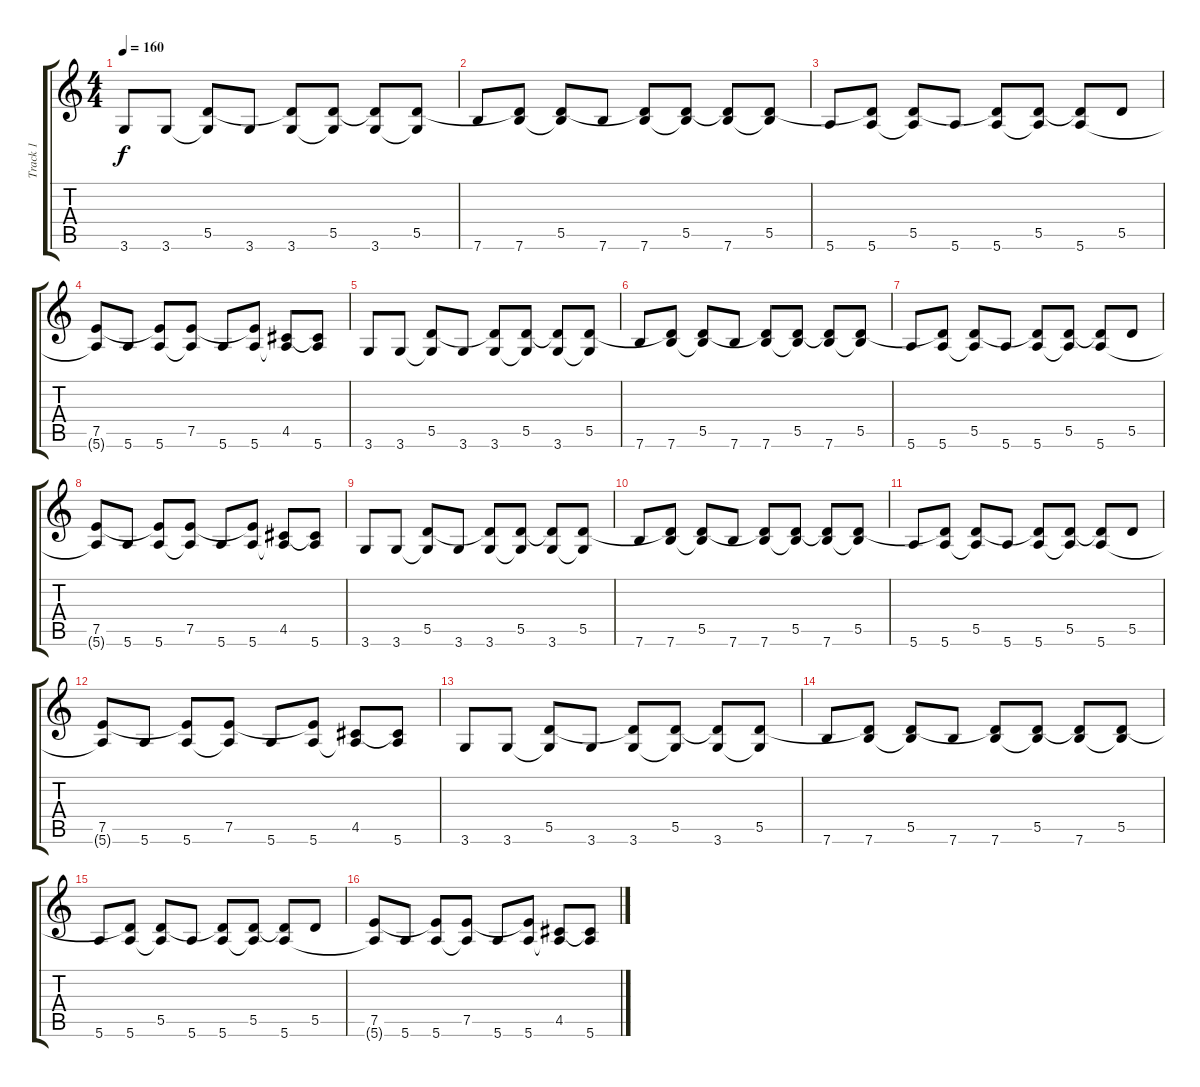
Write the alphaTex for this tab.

\track ("Track 1" "Track 1") {instrument electricguitarclean}
\staff {score tabs}
\tuning (E4 B3 G3 D3 A2 E2) {hide}
\ts (4 4)
\tempo 160
\clef g2
\ks c
3.6.8{dy f} 3.6.8 (5.5 3.6{t}).8 3.6.8 (5.5{t} 3.6).8 (5.5 3.6{t}).8 (5.5{t} 3.6).8 (5.5 3.6{t}).8 |
7.6.8 (5.5{t} 7.6).8 (5.5 7.6{t}).8 7.6.8 (5.5{t} 7.6).8 (5.5 7.6{t}).8 (5.5{t} 7.6).8 (5.5 7.6{t}).8 |
5.6.8 (5.5{t} 5.6).8 (5.5 5.6{t}).8 5.6.8 (5.5{t} 5.6).8 (5.5 5.6{t}).8 (5.5{t} 5.6).8 5.5.8 |
(7.5 5.6{t}).8 5.6.8 (7.5{t} 5.6).8 (7.5 5.6{t}).8 5.6.8 (7.5{t} 5.6).8 (4.5 5.6{t}).8 (4.5{t} 5.6).8 |
3.6.8 3.6.8 (5.5 3.6{t}).8 3.6.8 (5.5{t} 3.6).8 (5.5 3.6{t}).8 (5.5{t} 3.6).8 (5.5 3.6{t}).8 |
7.6.8 (5.5{t} 7.6).8 (5.5 7.6{t}).8 7.6.8 (5.5{t} 7.6).8 (5.5 7.6{t}).8 (5.5{t} 7.6).8 (5.5 7.6{t}).8 |
5.6.8 (5.5{t} 5.6).8 (5.5 5.6{t}).8 5.6.8 (5.5{t} 5.6).8 (5.5 5.6{t}).8 (5.5{t} 5.6).8 5.5.8 |
(7.5 5.6{t}).8 5.6.8 (7.5{t} 5.6).8 (7.5 5.6{t}).8 5.6.8 (7.5{t} 5.6).8 (4.5 5.6{t}).8 (4.5{t} 5.6).8 |
3.6.8 3.6.8 (5.5 3.6{t}).8 3.6.8 (5.5{t} 3.6).8 (5.5 3.6{t}).8 (5.5{t} 3.6).8 (5.5 3.6{t}).8 |
7.6.8 (5.5{t} 7.6).8 (5.5 7.6{t}).8 7.6.8 (5.5{t} 7.6).8 (5.5 7.6{t}).8 (5.5{t} 7.6).8 (5.5 7.6{t}).8 |
5.6.8 (5.5{t} 5.6).8 (5.5 5.6{t}).8 5.6.8 (5.5{t} 5.6).8 (5.5 5.6{t}).8 (5.5{t} 5.6).8 5.5.8 |
(7.5 5.6{t}).8 5.6.8 (7.5{t} 5.6).8 (7.5 5.6{t}).8 5.6.8 (7.5{t} 5.6).8 (4.5 5.6{t}).8 (4.5{t} 5.6).8 |
3.6.8 3.6.8 (5.5 3.6{t}).8 3.6.8 (5.5{t} 3.6).8 (5.5 3.6{t}).8 (5.5{t} 3.6).8 (5.5 3.6{t}).8 |
7.6.8 (5.5{t} 7.6).8 (5.5 7.6{t}).8 7.6.8 (5.5{t} 7.6).8 (5.5 7.6{t}).8 (5.5{t} 7.6).8 (5.5 7.6{t}).8 |
5.6.8 (5.5{t} 5.6).8 (5.5 5.6{t}).8 5.6.8 (5.5{t} 5.6).8 (5.5 5.6{t}).8 (5.5{t} 5.6).8 5.5.8 |
(7.5 5.6{t}).8 5.6.8 (7.5{t} 5.6).8 (7.5 5.6{t}).8 5.6.8 (7.5{t} 5.6).8 (4.5 5.6{t}).8 (4.5{t} 5.6).8
